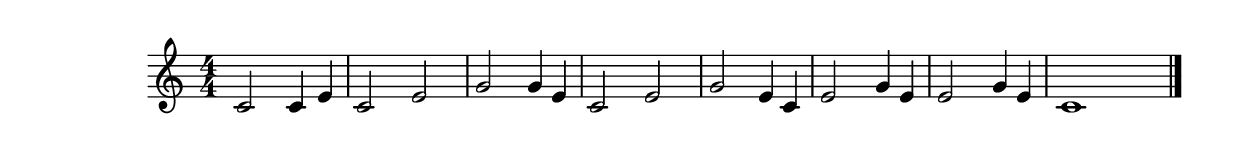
\version "2.20.0"
\header {
\include "lilypond-book-preamble.ly"
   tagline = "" % removed
 }
\score {
 {
  \relative c'{\numericTimeSignature c2 c4 e c2 e g g4 e c2 e g e4 c e2 g4 e e2 g4 e c1 \bar "|."}

}
\layout {
  \context {
      \Score 
      proportionalNotationDuration =  #(ly:make-moment 1/5)
 }
 }
\midi {\tempo 4 = 60}
}
